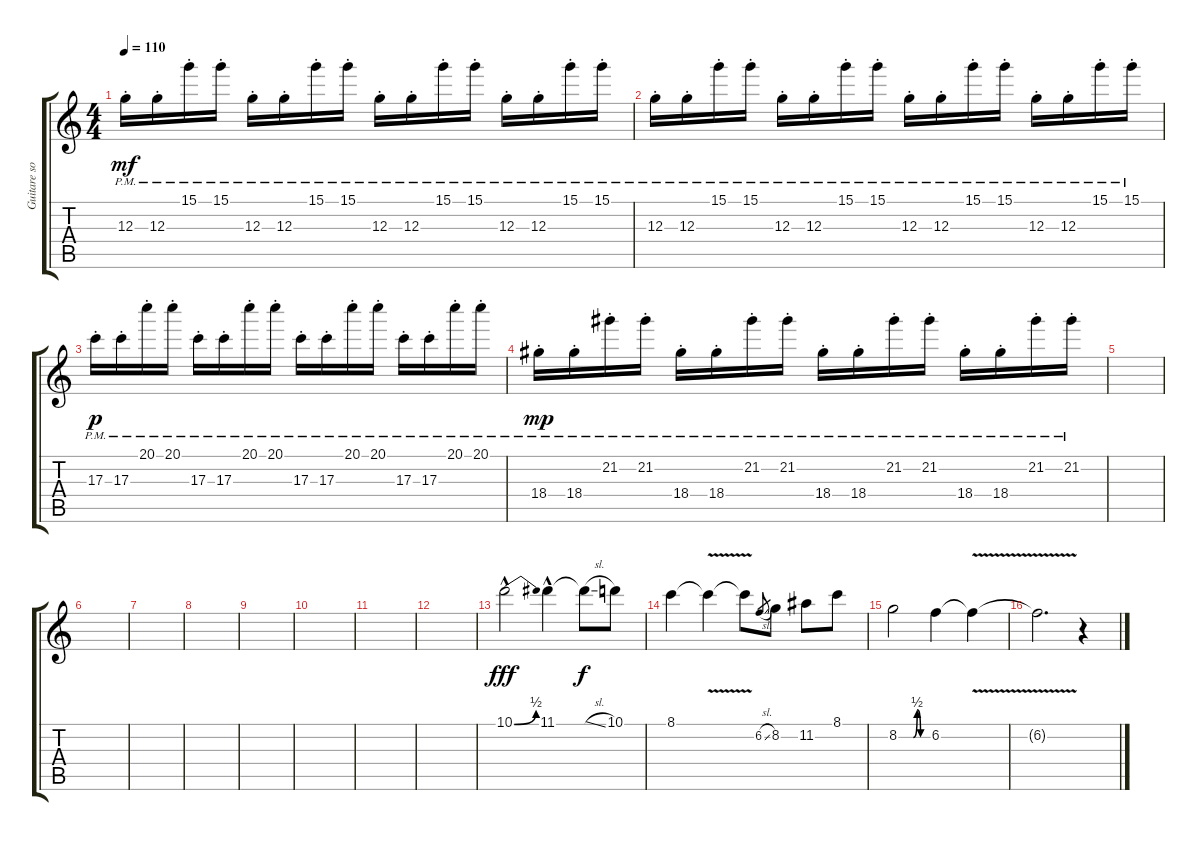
\track ("Guitare solo" "Guitare so") {instrument overdrivenguitar}
\staff {score tabs}
\tuning (E4 B3 G3 D3 A2 E2) {hide}
\ts (4 4)
\tempo 110
\clef g2
\ks c
12.3{pm st}.16{dy mf} 12.3{pm st}.16 15.1{pm st}.16 15.1{pm st}.16 12.3{pm st}.16 12.3{pm st}.16 15.1{pm st}.16 15.1{pm st}.16 12.3{pm st}.16 12.3{pm st}.16 15.1{pm st}.16 15.1{pm st}.16 12.3{pm st}.16 12.3{pm st}.16 15.1{pm st}.16 15.1{pm st}.16 |
12.3{pm st}.16 12.3{pm st}.16 15.1{pm st}.16 15.1{pm st}.16 12.3{pm st}.16 12.3{pm st}.16 15.1{pm st}.16 15.1{pm st}.16 12.3{pm st}.16 12.3{pm st}.16 15.1{pm st}.16 15.1{pm st}.16 12.3{pm st}.16 12.3{pm st}.16 15.1{pm st}.16 15.1{pm st}.16 |
17.3{pm st}.16{dy p} 17.3{pm st}.16 20.1{pm st}.16 20.1{pm st}.16 17.3{pm st}.16 17.3{pm st}.16 20.1{pm st}.16 20.1{pm st}.16 17.3{pm st}.16 17.3{pm st}.16 20.1{pm st}.16 20.1{pm st}.16 17.3{pm st}.16 17.3{pm st}.16 20.1{pm st}.16 20.1{pm st}.16 |
18.4{pm st}.16{dy mp} 18.4{pm st}.16 21.2{pm st}.16 21.2{pm st}.16 18.4{pm st}.16 18.4{pm st}.16 21.2{pm st}.16 21.2{pm st}.16 18.4{pm st}.16 18.4{pm st}.16 21.2{pm st}.16 21.2{pm st}.16 18.4{pm st}.16 18.4{pm st}.16 21.2{pm st}.16 21.2{pm st}.16 |
|
|
|
|
|
|
|
|
10.1{be (bend 0 0 60 2) hac}.2{dy fff volume 16 instrument overdrivenguitar} 11.1{hac}.4 11.1{sl t}.8{dy f} 10.1.8 |
8.1.4 8.1{v t}.4 8.1{t}.8 6.2{sl}.8{gr} 8.2.8 11.2.8 8.1.8 |
8.2{be (custom 0 0 30 0 38 2 45 0 60 0)}.2 6.2.4 6.2{v t}.4 |
6.2{t}.2{d} r.4
